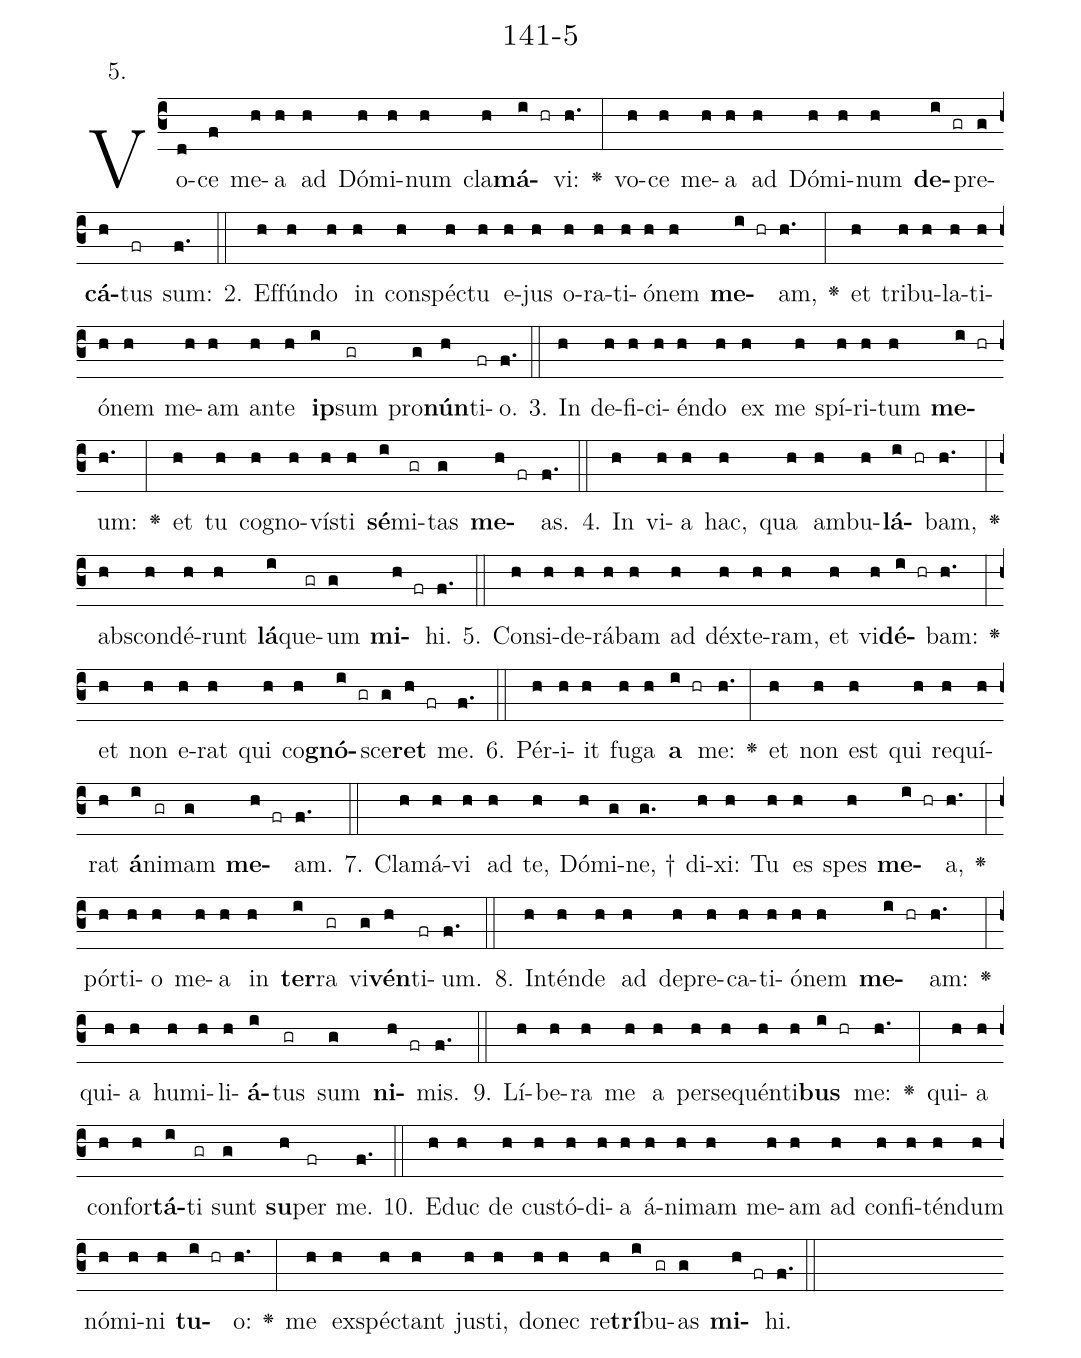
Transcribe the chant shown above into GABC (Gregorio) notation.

name: 141-5;
annotation: 5.;
%%
(c3)Vo(d)ce(f) me(h)a(h) ad(h) Dó(h)mi(h)num(h) cla(h)<b>má</b>(i hr)vi:(h.) <v>\greheightstar</v>(:) vo(h)ce(h) me(h)a(h) ad(h) Dó(h)mi(h)num(h) <b>de</b>(i gr)pre(g)<b>cá</b>(h)tus(fr) sum:(f.) (::)
2. Ef(h)fún(h)do(h) in(h) con(h)spéc(h)tu(h) e(h)jus(h) o(h)ra(h)ti(h)ó(h)nem(h) <b>me</b>(i hr)am,(h.) <v>\greheightstar</v>(:) et(h) tri(h)bu(h)la(h)ti(h)ó(h)nem(h) me(h)am(h) an(h)te(h) <b>ip</b>(i)sum(gr) pro(g)<b>nún</b>(h)ti(fr)o.(f.) (::)
3. In(h) de(h)fi(h)ci(h)én(h)do(h) ex(h) me(h) spí(h)ri(h)tum(h) <b>me</b>(i hr)um:(h.) <v>\greheightstar</v>(:) et(h) tu(h) co(h)gno(h)vís(h)ti(h) <b>sé</b>(i)mi(gr)tas(g) <b>me</b>(h fr)as.(f.) (::)
4. In(h) vi(h)a(h) hac,(h) qua(h) am(h)bu(h)<b>lá</b>(i hr)bam,(h.) <v>\greheightstar</v>(:) abs(h)con(h)dé(h)runt(h) <b>lá</b>(i)que(gr)um(g) <b>mi</b>(h fr)hi.(f.) (::)
5. Con(h)si(h)de(h)rá(h)bam(h) ad(h) déx(h)te(h)ram,(h) et(h) vi(h)<b>dé</b>(i hr)bam:(h.) <v>\greheightstar</v>(:) et(h) non(h) e(h)rat(h) qui(h) co(h)<b>gnó</b>(i gr)sce(g)<b>ret</b>(h fr) me.(f.) (::)
6. Pér(h)i(h)it(h) fu(h)ga(h) <b>a</b>(i hr) me:(h.) <v>\greheightstar</v>(:) et(h) non(h) est(h) qui(h) re(h)quí(h)rat(h) <b>á</b>(i)ni(gr)mam(g) <b>me</b>(h fr)am.(f.) (::)
7. Cla(h)má(h)vi(h) ad(h) te,(h) Dó(h)mi(g)ne, †(g.) di(h)xi:(h) Tu(h) es(h) spes(h) <b>me</b>(i hr)a,(h.) <v>\greheightstar</v>(:) pór(h)ti(h)o(h) me(h)a(h) in(h) <b>ter</b>(i)ra(gr) vi(g)<b>vén</b>(h)ti(fr)um.(f.) (::)
8. In(h)tén(h)de(h) ad(h) de(h)pre(h)ca(h)ti(h)ó(h)nem(h) <b>me</b>(i hr)am:(h.) <v>\greheightstar</v>(:) qui(h)a(h) hu(h)mi(h)li(h)<b>á</b>(i)tus(gr) sum(g) <b>ni</b>(h fr)mis.(f.) (::)
9. Lí(h)be(h)ra(h) me(h) a(h) per(h)se(h)quén(h)ti(h)<b>bus</b>(i hr) me:(h.) <v>\greheightstar</v>(:) qui(h)a(h) con(h)for(h)<b>tá</b>(i)ti(gr) sunt(g) <b>su</b>(h)per(fr) me.(f.) (::)
10. E(h)duc(h) de(h) cus(h)tó(h)di(h)a(h) á(h)ni(h)mam(h) me(h)am(h) ad(h) con(h)fi(h)tén(h)dum(h) nó(h)mi(h)ni(h) <b>tu</b>(i hr)o:(h.) <v>\greheightstar</v>(:) me(h) ex(h)spéc(h)tant(h) jus(h)ti,(h) do(h)nec(h) re(h)<b>trí</b>(i)bu(gr)as(g) <b>mi</b>(h fr)hi.(f.) (::)
